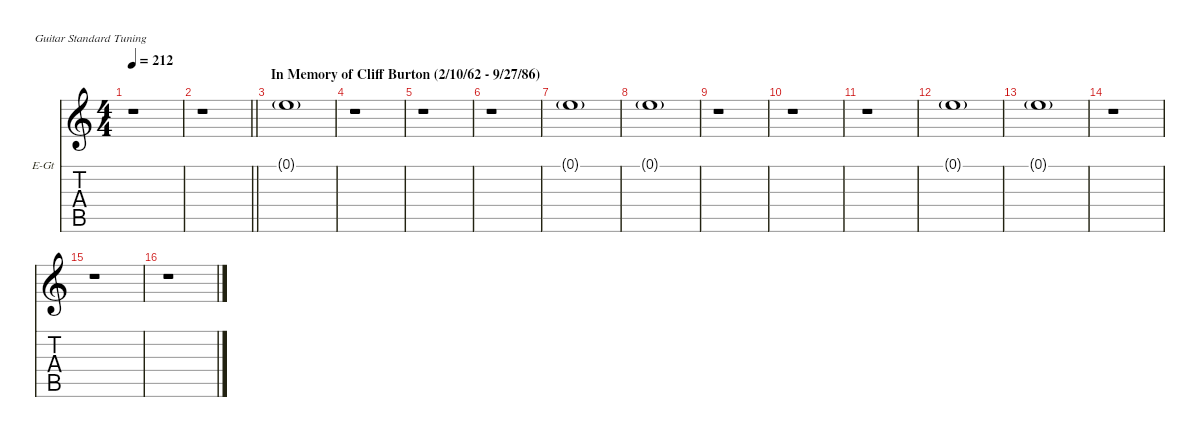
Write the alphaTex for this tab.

\hideDynamics
\bracketExtendMode nobrackets
\firstSystemTrackNameOrientation horizontal
\otherSystemsTrackNameOrientation horizontal
\track ("Kirk Hammett" "E-Gt") {instrument distortionguitar}
\staff {score tabs}
\tuning (E4 B3 G3 D3 A2 E2)
\ts (4 4)
\tempo 212
\clef g2
\ks c
r.1{dy f} |
\barLineRight lightlight
r.1 |
\section ("" "In Memory of Cliff Burton (2/10/62 - 9/27/86)")
0.1{g}.1{dy pp} |
r.1 |
r.1 |
r.1 |
0.1{g}.1 |
0.1{g}.1 |
r.1 |
r.1 |
r.1 |
0.1{g}.1 |
0.1{g}.1 |
r.1 |
r.1 |
r.1
